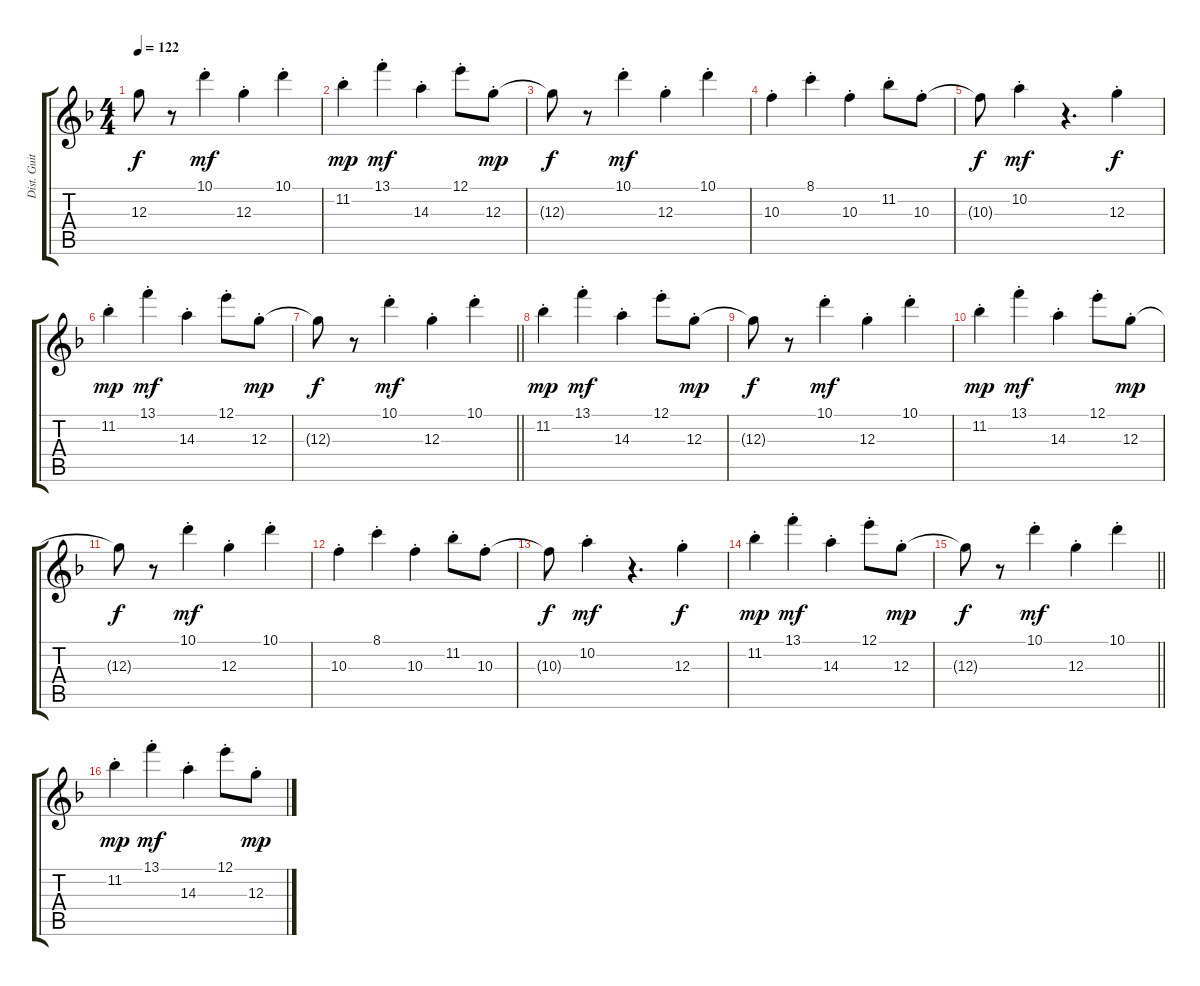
\track ("Dist. Guitar" "Dist. Guit") {instrument distortionguitar}
\staff {score tabs}
\tuning (E4 B3 G3 D3 A2 E2) {hide}
\ts (4 4)
\tempo 122
\clef g2
\ks f
12.3{t}.8{dy f} r.8 10.1{st}.4{dy mf} 12.3{st}.4 10.1{st}.4 |
11.2{st}.4{dy mp} 13.1{st}.4{dy mf} 14.3{st}.4 12.1{st}.8 12.3{st}.8{dy mp} |
12.3{t}.8{dy f} r.8 10.1{st}.4{dy mf} 12.3{st}.4 10.1{st}.4 |
10.3{st}.4 8.1{st}.4 10.3{st}.4 11.2{st}.8 10.3{st}.8 |
10.3{t}.8{dy f} 10.2{st}.4{dy mf} r.4{d} 12.3{st}.4{dy f} |
11.2{st}.4{dy mp} 13.1{st}.4{dy mf} 14.3{st}.4 12.1{st}.8 12.3{st}.8{dy mp} |
\barLineRight lightlight
12.3{t}.8{dy f} r.8 10.1{st}.4{dy mf} 12.3{st}.4 10.1{st}.4 |
11.2{st}.4{dy mp} 13.1{st}.4{dy mf} 14.3{st}.4 12.1{st}.8 12.3{st}.8{dy mp} |
12.3{t}.8{dy f} r.8 10.1{st}.4{dy mf} 12.3{st}.4 10.1{st}.4 |
11.2{st}.4{dy mp} 13.1{st}.4{dy mf} 14.3{st}.4 12.1{st}.8 12.3{st}.8{dy mp} |
12.3{t}.8{dy f} r.8 10.1{st}.4{dy mf} 12.3{st}.4 10.1{st}.4 |
10.3{st}.4 8.1{st}.4 10.3{st}.4 11.2{st}.8 10.3{st}.8 |
10.3{t}.8{dy f} 10.2{st}.4{dy mf} r.4{d} 12.3{st}.4{dy f} |
11.2{st}.4{dy mp} 13.1{st}.4{dy mf} 14.3{st}.4 12.1{st}.8 12.3{st}.8{dy mp} |
\barLineRight lightlight
12.3{t}.8{dy f} r.8 10.1{st}.4{dy mf} 12.3{st}.4 10.1{st}.4 |
11.2{st}.4{dy mp} 13.1{st}.4{dy mf} 14.3{st}.4 12.1{st}.8 12.3{st}.8{dy mp}
